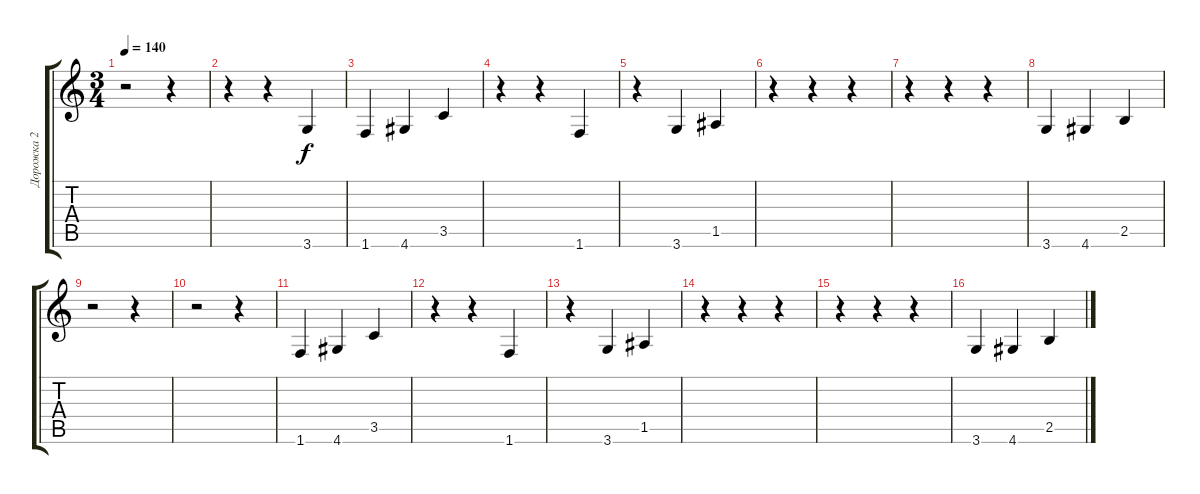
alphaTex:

\track ("Дорожка 2" "Дорожка 2") {instrument electricbassfinger}
\staff {score tabs}
\tuning (E4 B3 G3 D3 A2 E2) {hide}
\ts (3 4)
\tempo 140
\clef g2
\ks c
r.2{dy f} r.4 |
r.4 r.4 3.6.4 |
1.6.4 4.6.4 3.5.4 |
r.4 r.4 1.6.4 |
r.4 3.6.4 1.5.4 |
r.4 r.4 r.4 |
r.4 r.4 r.4 |
3.6.4 4.6.4 2.5.4 |
r.2 r.4 |
r.2 r.4 |
1.6.4 4.6.4 3.5.4 |
r.4 r.4 1.6.4 |
r.4 3.6.4 1.5.4 |
r.4 r.4 r.4 |
r.4 r.4 r.4 |
3.6.4 4.6.4 2.5.4
